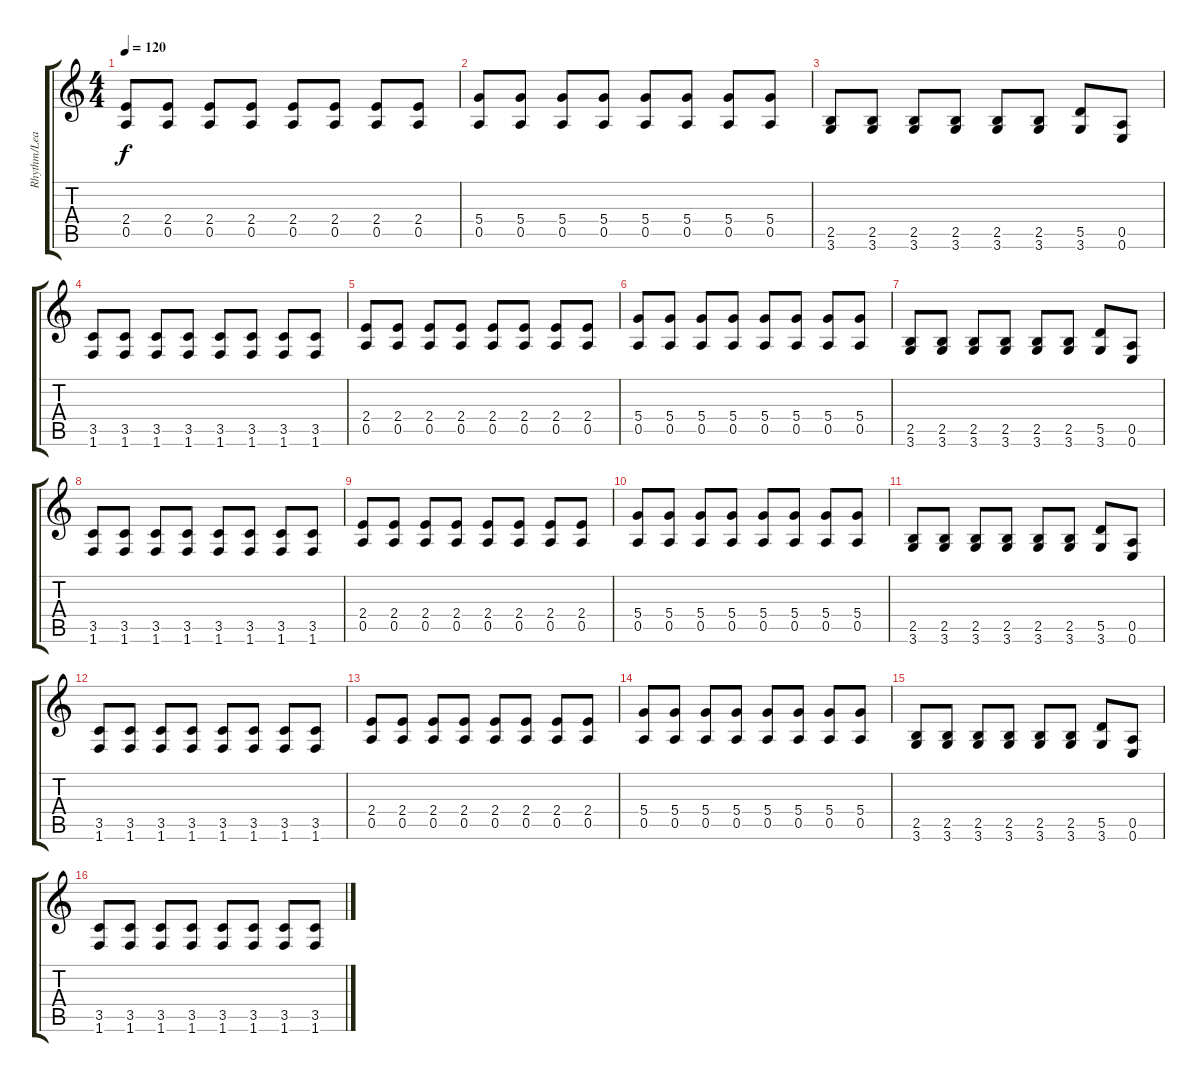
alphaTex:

\track ("Rhythm/Lead" "Rhythm/Lea") {instrument distortionguitar}
\staff {score tabs}
\tuning (E4 B3 G3 D3 A2 E2) {hide}
\ts (4 4)
\tempo 120
\clef g2
\ks c
(2.4 0.5).8{dy f} (2.4 0.5).8 (2.4 0.5).8 (2.4 0.5).8 (2.4 0.5).8 (2.4 0.5).8 (2.4 0.5).8 (2.4 0.5).8 |
(5.4 0.5).8 (5.4 0.5).8 (5.4 0.5).8 (5.4 0.5).8 (5.4 0.5).8 (5.4 0.5).8 (5.4 0.5).8 (5.4 0.5).8 |
(2.5 3.6).8 (2.5 3.6).8 (2.5 3.6).8 (2.5 3.6).8 (2.5 3.6).8 (2.5 3.6).8 (5.5 3.6).8 (0.5 0.6).8 |
(3.5 1.6).8 (3.5 1.6).8 (3.5 1.6).8 (3.5 1.6).8 (3.5 1.6).8 (3.5 1.6).8 (3.5 1.6).8 (3.5 1.6).8 |
(2.4 0.5).8 (2.4 0.5).8 (2.4 0.5).8 (2.4 0.5).8 (2.4 0.5).8 (2.4 0.5).8 (2.4 0.5).8 (2.4 0.5).8 |
(5.4 0.5).8 (5.4 0.5).8 (5.4 0.5).8 (5.4 0.5).8 (5.4 0.5).8 (5.4 0.5).8 (5.4 0.5).8 (5.4 0.5).8 |
(2.5 3.6).8 (2.5 3.6).8 (2.5 3.6).8 (2.5 3.6).8 (2.5 3.6).8 (2.5 3.6).8 (5.5 3.6).8 (0.5 0.6).8 |
(3.5 1.6).8 (3.5 1.6).8 (3.5 1.6).8 (3.5 1.6).8 (3.5 1.6).8 (3.5 1.6).8 (3.5 1.6).8 (3.5 1.6).8 |
(2.4 0.5).8 (2.4 0.5).8 (2.4 0.5).8 (2.4 0.5).8 (2.4 0.5).8 (2.4 0.5).8 (2.4 0.5).8 (2.4 0.5).8 |
(5.4 0.5).8 (5.4 0.5).8 (5.4 0.5).8 (5.4 0.5).8 (5.4 0.5).8 (5.4 0.5).8 (5.4 0.5).8 (5.4 0.5).8 |
(2.5 3.6).8 (2.5 3.6).8 (2.5 3.6).8 (2.5 3.6).8 (2.5 3.6).8 (2.5 3.6).8 (5.5 3.6).8 (0.5 0.6).8 |
(3.5 1.6).8 (3.5 1.6).8 (3.5 1.6).8 (3.5 1.6).8 (3.5 1.6).8 (3.5 1.6).8 (3.5 1.6).8 (3.5 1.6).8 |
(2.4 0.5).8 (2.4 0.5).8 (2.4 0.5).8 (2.4 0.5).8 (2.4 0.5).8 (2.4 0.5).8 (2.4 0.5).8 (2.4 0.5).8 |
(5.4 0.5).8 (5.4 0.5).8 (5.4 0.5).8 (5.4 0.5).8 (5.4 0.5).8 (5.4 0.5).8 (5.4 0.5).8 (5.4 0.5).8 |
(2.5 3.6).8 (2.5 3.6).8 (2.5 3.6).8 (2.5 3.6).8 (2.5 3.6).8 (2.5 3.6).8 (5.5 3.6).8 (0.5 0.6).8 |
(3.5 1.6).8 (3.5 1.6).8 (3.5 1.6).8 (3.5 1.6).8 (3.5 1.6).8 (3.5 1.6).8 (3.5 1.6).8 (3.5 1.6).8
